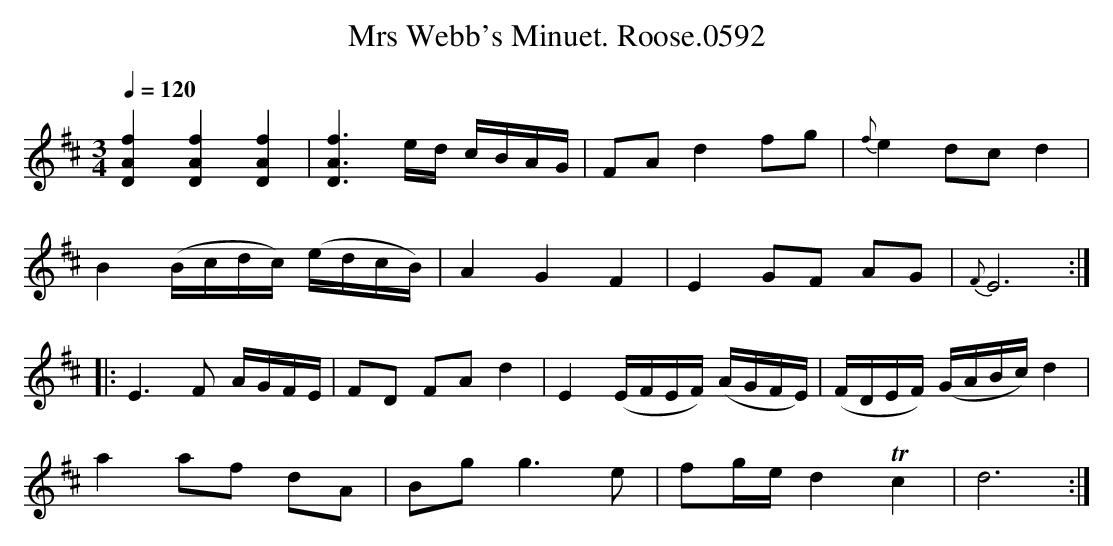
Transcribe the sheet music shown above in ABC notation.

X:1
T:Mrs Webb's Minuet. Roose.0592
M:3/4
L:1/8
Q:1/4=120
K:D
[fAD]2[fAD]2[fAD]2 | [fAD]3 e/d/ c/B/A/G/  | FA d2 fg | {f}e2 dcd2 |
B2 (B/c/d/c/) (e/d/c/B/) | A2G2F2 | E2 GF AG | {F}E6 :|
|:E3F A/G/F/E/ | FD FA d2 | E2 (E/F/E/F/) (A/G/F/E/) | (F/D/E/F/) (G/A/B/c/) d2 |
a2 af dA | Bg g3 e | fg/e/ d2 Tc2 | d6 :|
